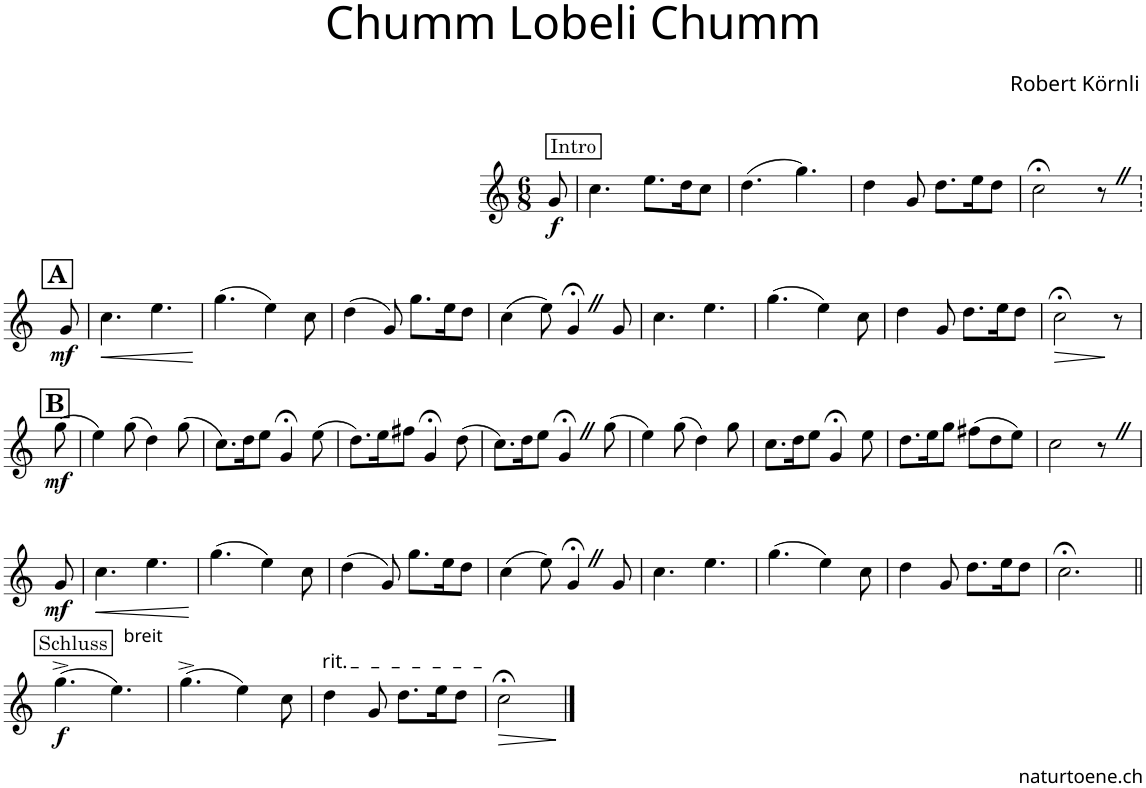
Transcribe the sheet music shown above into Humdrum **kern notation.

**kern	**dynam
*part1	*part1
*staff1	*staff1
*I"Alphorn	*
*I'Alphn.	*
*clefG2	*
*Trd4c6	*
*k[]	*
*M6/8	*
!!LO:REH:place=s1:a:cj:fs=11:t=Intro
=	=
!	!LO:DY:b
8g/	f
=1	=1
4.cc\	.
8.ee\L	.
16dd\K	.
8cc\J	.
=2	=2
(4.dd\	.
4.gg\)	.
=3	=3
4dd\	.
8g/	.
8.dd\L	.
16ee\K	.
8dd\J	.
=4	=4
2cc;<\	.
8r	.
!!LO:LB:g=z
!!LO:REH:place=s1:a:B:cj:fs=14:t=A
=4X1	=4X1
!	!LO:DY:b
8g/	mf
=5	=5
!	!LO:HP:b
4.cc\	<
4.ee\	.
.	[
=6	=6
(4.gg\	.
4ee\)	.
8cc\	.
=7	=7
(4dd\	.
8g/)	.
8.gg\L	.
16ee\K	.
8dd\J	.
=8	=8
(4cc\	.
8ee\)	.
4g;<Z/	.
8g/	.
=9	=9
4.cc\	.
4.ee\	.
=10	=10
(4.gg\	.
4ee\)	.
8cc\	.
=11	=11
4dd\	.
8g/	.
8.dd\L	.
16ee\K	.
8dd\J	.
=12	=12
!	!LO:HP:b
2cc;<\	>
8r	]
!!LO:LB:g=z
!!LO:REH:place=s1:a:B:cj:fs=14:t=B
=12X2	=12X2
!	!LO:DY:b
(8gg\	mf
=13	=13
4ee\)	.
(8gg\	.
4dd\)	.
(8gg\	.
=14	=14
8.cc\L)	.
16dd\K	.
8ee\J	.
4g;</	.
(8ee\	.
=15	=15
8.dd\L)	.
16ee\K	.
8ff#X\J	.
4g;</	.
(8dd\	.
=16	=16
8.cc\L)	.
16dd\K	.
8ee\J	.
4g;<Z/	.
(8gg\	.
=17	=17
4ee\)	.
(8gg\	.
4dd\)	.
8gg\	.
=18	=18
8.cc\L	.
16dd\K	.
8ee\J	.
4g;</	.
8ee\	.
=19	=19
8.dd\L	.
16ee\K	.
8gg\J	.
(8ff#X\L	.
8dd\	.
8ee\J)	.
=20	=20
2cc\	.
8r	.
!!LO:LB:g=z
=20X3	=20X3
!	!LO:DY:b
8g/	mf
=21	=21
!	!LO:HP:b
4.cc\	<
4.ee\	.
.	[
=22	=22
(4.gg\	.
4ee\)	.
8cc\	.
=23	=23
(4dd\	.
8g/)	.
8.gg\L	.
16ee\K	.
8dd\J	.
=24	=24
(4cc\	.
8ee\)	.
4g;<Z/	.
8g/	.
=25	=25
4.cc\	.
4.ee\	.
=26	=26
(4.gg\	.
4ee\)	.
8cc\	.
=27	=27
4dd\	.
8g/	.
8.dd\L	.
16ee\K	.
8dd\J	.
=28	=28
2.cc;<\	.
!!LO:LB:g=z
!!LO:REH:place=s1:a:cj:fs=11:t=Schluss
=29||	=29||
!LO:TX:a:t=breit	!
!	!LO:DY:b
(4.gg^\	f
4.ee\)	.
=30	=30
(4.gg^\	.
4ee\)	.
8cc\	.
=31	=31
!LO:TX:a:t=rit.	!
4dd\	.
8g/	.
8.dd\L	.
16ee\K	.
8dd\J	.
=32	=32
!	!LO:HP:b
2cc;<\	>
.	]
==	==
*-	*-
